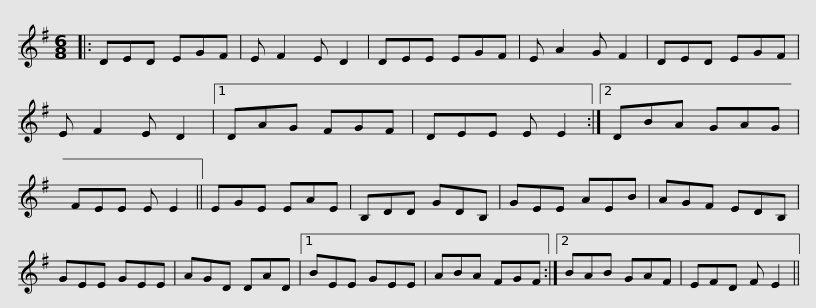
X:1
L:1/8
M:6/8
I:linebreak $
K:Emin
V:1 treble
V:1
|: DED EGF | E F2 E D2 | DEE EGF | E A2 G F2 | DED EGF | %5
 E F2 E D2 |1 DAG FGF |$ DEE E E2 :|2 DBA GAG | FEE E E2 || %10
 EGE EAE | B,DD GDB, | GEE AEB | AGF EDB, |$ GEE GEE | %15
 AGD DAD |1 BEE GEE | ABA FGF :|2 BAB GAF | EFD F E2 || %20
